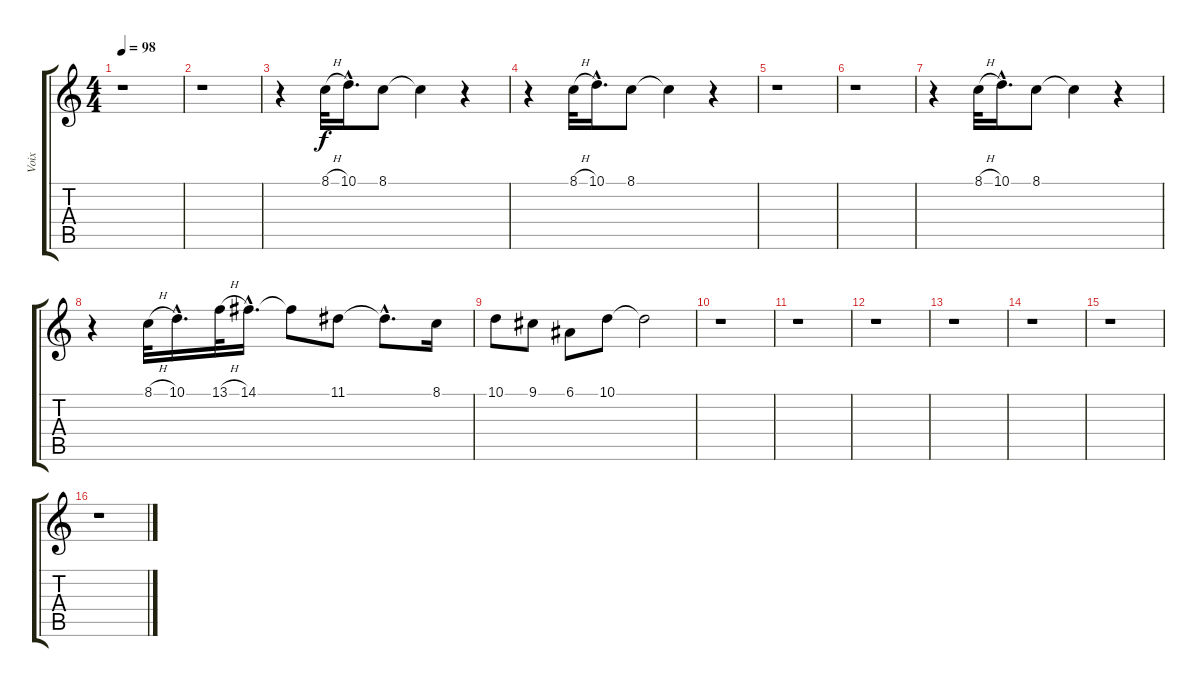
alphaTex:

\track ("Voix" "Voix") {instrument voiceoohs}
\staff {score tabs}
\tuning (E4 B3 G3 D3 A2 E2) {hide}
\ts (4 4)
\tempo 98
\clef g2
\ks c
r.1{dy f} |
r.1 |
r.4 8.1{h}.32 10.1{hac}.16{d} 8.1.8 8.1{t}.4 r.4 |
r.4 8.1{h}.32 10.1{hac}.16{d} 8.1.8 8.1{t}.4 r.4 |
r.1 |
r.1 |
r.4 8.1{h}.32 10.1{hac}.16{d} 8.1.8 8.1{t}.4 r.4 |
r.4 8.1{h}.32 10.1{hac}.16{d} 13.1{h}.32 14.1{hac}.16{d} 14.1{t}.8 11.1.8 11.1{hac t}.8{d} 8.1.16 |
10.1.8 9.1.8 6.1.8 10.1.8 10.1{t}.2 |
r.1 |
r.1 |
r.1 |
r.1 |
r.1 |
r.1 |
r.1
